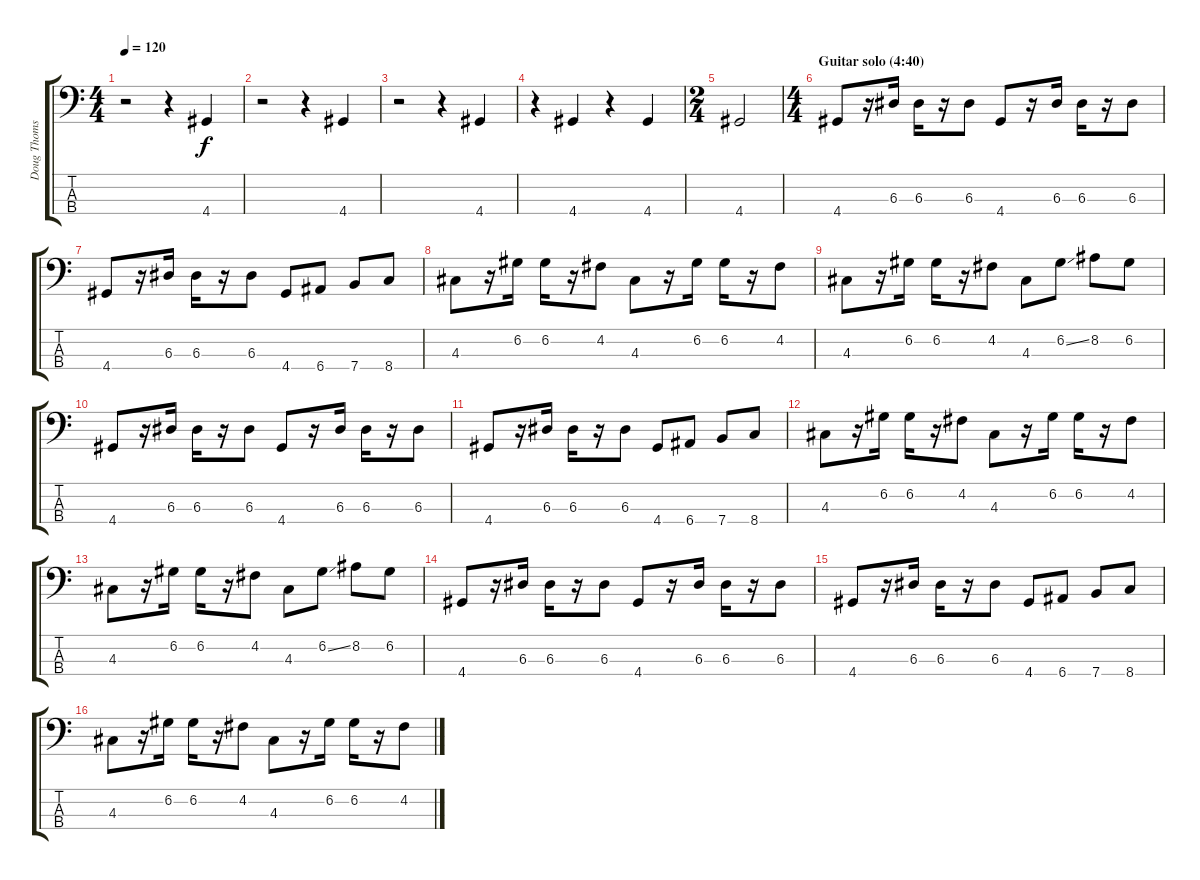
\track ("Doug Thomson (bass)" "Doug Thoms") {instrument electricbassfinger}
\staff {score tabs}
\tuning (G2 D2 A1 E1) {hide}
\ts (4 4)
\tempo 120
\clef f4
\ks c
r.2{dy f} r.4 4.4.4 |
r.2 r.4 4.4.4 |
r.2 r.4 4.4.4 |
r.4 4.4.4 r.4 4.4.4 |
\ts (2 4)
4.4.2 |
\ts (4 4)
\section ("" "Guitar solo (4:40)")
4.4.8 r.16 6.3.16 6.3.16 r.16 6.3.8 4.4.8 r.16 6.3.16 6.3.16 r.16 6.3.8 |
4.4.8 r.16 6.3.16 6.3.16 r.16 6.3.8 4.4.8 6.4.8 7.4.8 8.4.8 |
4.3.8 r.16 6.2.16 6.2.16 r.16 4.2.8 4.3.8 r.16 6.2.16 6.2.16 r.16 4.2.8 |
4.3.8 r.16 6.2.16 6.2.16 r.16 4.2.8 4.3.8 6.2{ss}.8 8.2.8 6.2.8 |
4.4.8 r.16 6.3.16 6.3.16 r.16 6.3.8 4.4.8 r.16 6.3.16 6.3.16 r.16 6.3.8 |
4.4.8 r.16 6.3.16 6.3.16 r.16 6.3.8 4.4.8 6.4.8 7.4.8 8.4.8 |
4.3.8 r.16 6.2.16 6.2.16 r.16 4.2.8 4.3.8 r.16 6.2.16 6.2.16 r.16 4.2.8 |
4.3.8 r.16 6.2.16 6.2.16 r.16 4.2.8 4.3.8 6.2{ss}.8 8.2.8 6.2.8 |
4.4.8 r.16 6.3.16 6.3.16 r.16 6.3.8 4.4.8 r.16 6.3.16 6.3.16 r.16 6.3.8 |
4.4.8 r.16 6.3.16 6.3.16 r.16 6.3.8 4.4.8 6.4.8 7.4.8 8.4.8 |
4.3.8 r.16 6.2.16 6.2.16 r.16 4.2.8 4.3.8 r.16 6.2.16 6.2.16 r.16 4.2.8
